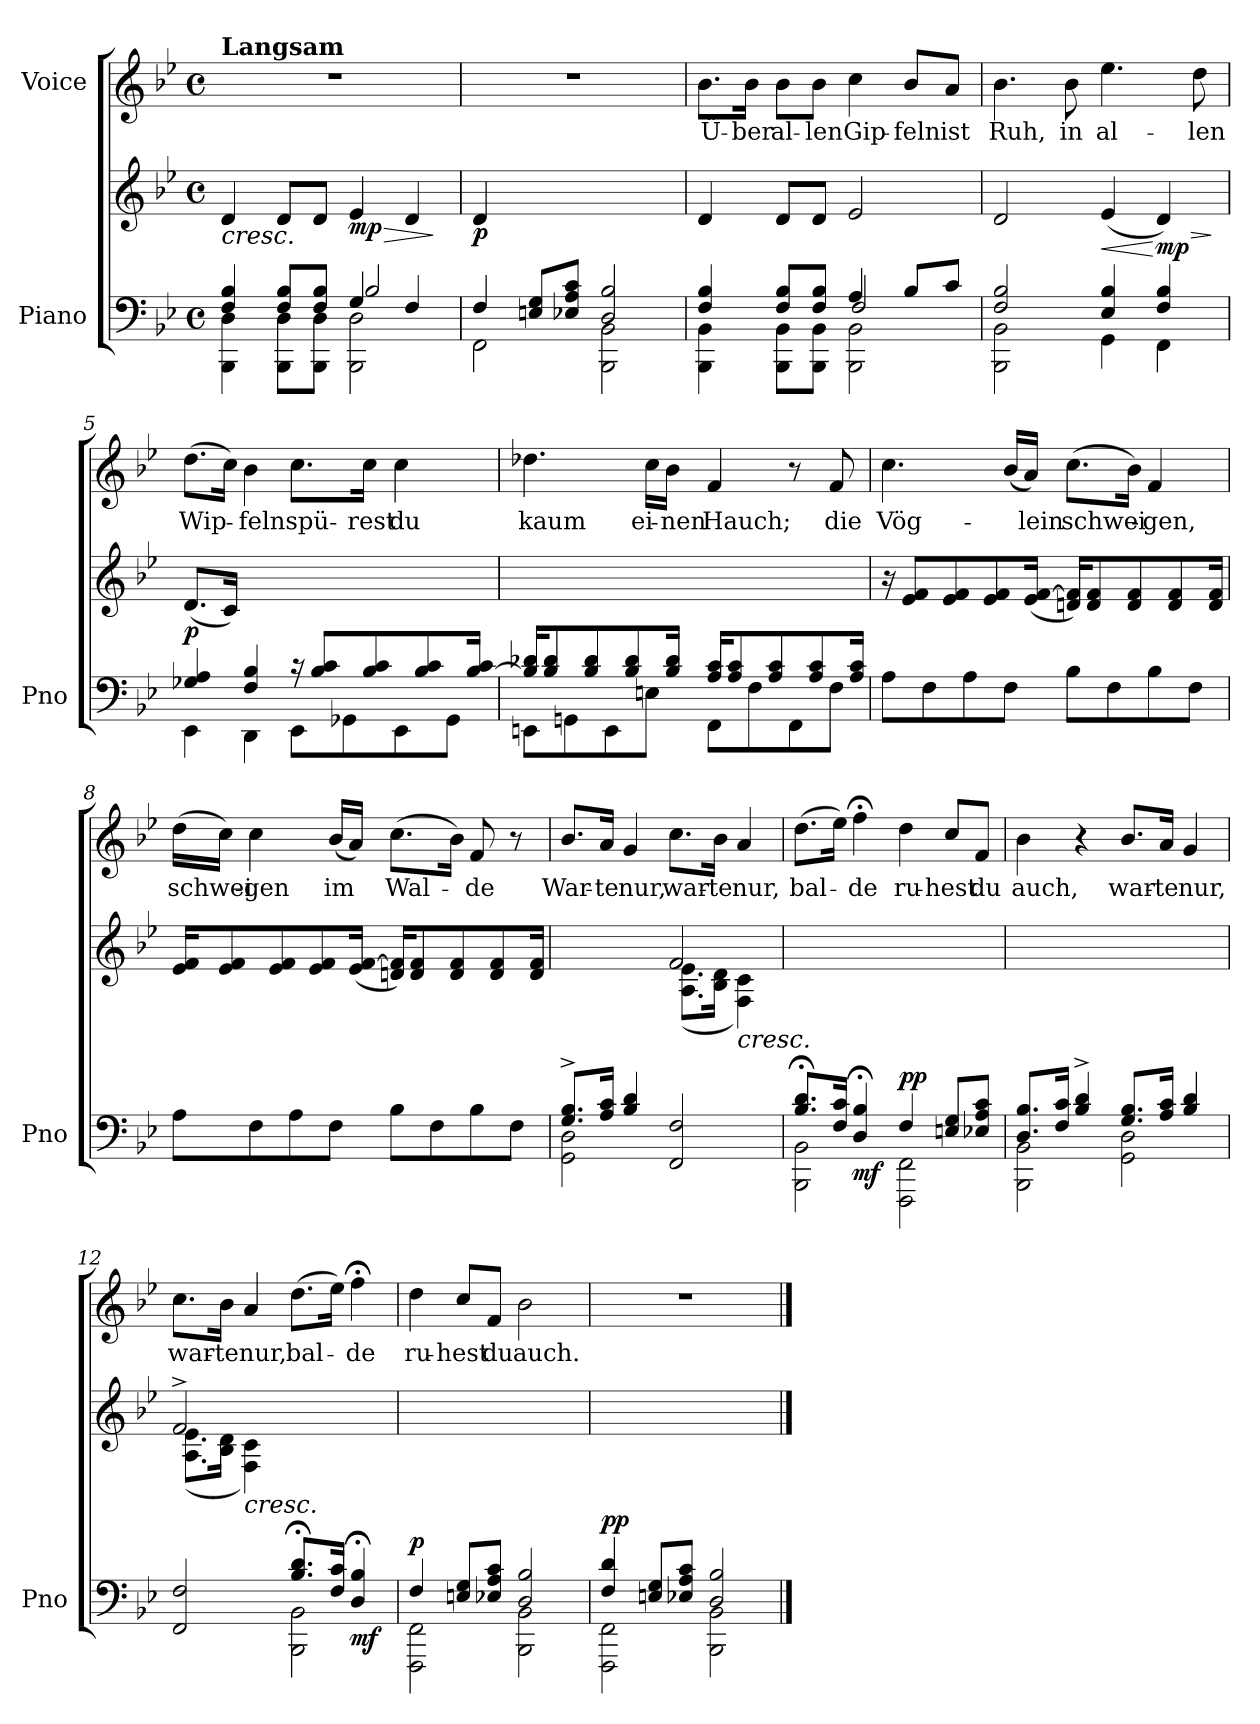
**kern	**kern	**dynam	**kern	**text
*part2	*part2	*part2	*part1	*part1
*staff3	*staff2	*staff2/3	*staff1	*staff1
*I"Piano	*	*	*I"Voice	*
*I'Pno	*	*	*	*
*clefF4	*clefG2	*	*clefG2	*
*k[b-e-]	*k[b-e-]	*	*k[b-e-]	*
*M4/4	*M4/4	*	*M4/4	*
*met(c)	*met(c)	*	*met(c)	*
=1	=1	=1	=1	=1
*^	*	*	*	*
*	*^	*	*	*	*
!	!	!	!	!	!LO:TX:a:B:t=Langsam	!
!	!	!	!	!LO:HP:b	!	!
!	!	!	!	!LO:DY:n=1:b	!	!
!	!	!	!	!LO:DY:n=2:b	!	!
!	!	!	!	!LO:DY:n=3:b	!	!
4F/ 4B-/	4BBB-\ 4D\	2ryy	4d/	< other-dynamics p other-dynamics	1r	.
8F/ 8B-/L	8BBB-\ 8D\L	.	8d/L	.	.	.
8F/ 8B-/J	8BBB-\ 8D\J	.	8d/J	.	.	.
!	!	!	!	!LO:HP:b	!	!
!	!	!	!	!LO:DY:n=4:b	!	!
4G/	2BBB-\ 2D\	2B-/	4e-/	> mp	.	.
4F/	.	.	4d/	[	.	.
*v	*v	*v	*	*	*	*
.	.	]	.	.
=2	=2	=2	=2	=2
*^	*	*	*	*
!	!	!	!LO:DY:b	!	!
4F/	2FF\	(>4d/	p	1r	.
8En/ 8G/L	.	4ryy)	.	.	.
8E-X/ 8A/ 8c/J	.	.	.	.	.
2D/ 2B-/	2BBB-\ 2BB-\	2ryy	.	.	.
=3	=3	=3	=3	=3	=3
*	*^	*	*	*	*
!	!	!	!	!	!	!LO:LY:b
4F/ 4B-/	4BBB-\ 4BB-\	2ryy	4d/	.	8.b-\L	Ü-
!	!	!	!	!	!	!LO:LY:b
.	.	.	.	.	16b-\Jk	-ber
!	!	!	!	!	!	!LO:LY:b
8F/ 8B-/L	8BBB-\ 8BB-\L	.	8d/L	.	8b-\L	al-
!	!	!	!	!	!	!LO:LY:b
8F/ 8B-/J	8BBB-\ 8BB-\J	.	8d/J	.	8b-\J	-len
!	!	!	!	!	!	!LO:LY:b
4A/	2BBB-\ 2BB-\	2F/	2e-/	.	4cc\	Gip-
!	!	!	!	!	!	!LO:LY:b
8B-/L	.	.	.	.	8b-/L	-feln
!	!	!	!	!	!	!LO:LY:b
8c/J	.	.	.	.	8a/J	ist
*	*v	*v	*	*	*	*
=4	=4	=4	=4	=4	=4
!	!	!	!	!	!LO:LY:b
2F/ 2B-/	2BBB-\ 2BB-\	2d/	.	4.b-\	Ruh,
!	!	!	!	!	!LO:LY:b
.	.	.	.	8b-\	in
!	!	!	!LO:HP:b	!	!LO:LY:b
4E-/ 4B-/	4GG\	(>4e-/	<	4.ee-\	al-
!	!	!	!LO:HP:n=1:b	!	!
!	!	!	!LO:DY:n=1:b	!	!
4F/ 4B-/	4FF\	4d/)	[ > mp	.	.
!	!	!	!	!	!LO:LY:b
.	.	.	.	8dd\	-len
*v	*v	*	*	*	*
.	.	]	.	.
!!LO:LB:g=z
=5	=5	=5	=5	=5
*^	*	*	*	*
!	!	!	!LO:DY:b	!	!LO:LY:b
4G-X/ 4A/	4EE-\	(<8.d/L	p	(>8.dd\L	Wip-
.	.	16c/Jk)	.	16cc\Jk)	.
!	!	!	!	!	!LO:LY:b
4F/ 4B-/	4DD\	4ryy	.	4b-\	-feln
!	!	!	!	!	!LO:LY:b
16r	8EE-\L	2ryy	.	8.cc\L	spü-
8B-/ 8c/L	.	.	.	.	.
.	8GG-X\	.	.	.	.
!	!	!	!	!	!LO:LY:b
8B-/ 8c/	.	.	.	16cc\Jk	-rest
!	!	!	!	!	!LO:LY:b
.	8EE-\	.	.	4cc\	du
8B-/ 8c/	.	.	.	.	.
.	8GG-\J	.	.	.	.
[16B-/ 16c/Jk	.	.	.	.	.
=6	=6	=6	=6	=6	=6
!	!	!	!	!	!LO:LY:b
16B-/] 16d-X/KL	8EEn\L	1ryy	.	4.dd-X\	kaum
8B-/ 8d-/	.	.	.	.	.
.	8GGn\	.	.	.	.
8B-/ 8d-/	.	.	.	.	.
.	8EE\	.	.	.	.
8B-/ 8d-/	.	.	.	.	.
!	!	!	!	!	!LO:LY:b
.	8En\J	.	.	16cc\LL	ei-
!	!	!	!	!	!LO:LY:b
16B-/ 16d-/Jk	.	.	.	16b-\JJ	-nen
!	!	!	!	!	!LO:LY:b
16A/ 16c/KL	8FF\L	.	.	4f/	Hauch;
8A/ 8c/	.	.	.	.	.
.	8F\	.	.	.	.
8A/ 8c/	.	.	.	.	.
.	8FF\	.	.	8r	.
8A/ 8c/	.	.	.	.	.
!	!	!	!	!	!LO:LY:b
.	8F\J	.	.	8f/	die
16A/ 16c/Jk	.	.	.	.	.
*v	*v	*	*	*	*
!!LO:LB:g=z
=7	=7	=7	=7	=7
!	!	!	!	!LO:LY:b
8A\L	16r	.	4.cc\	Vög-
.	8e-/ 8f/L	.	.	.
8F\	.	.	.	.
.	8e-/ 8f/	.	.	.
8A\	.	.	.	.
.	8e-/ 8f/	.	.	.
8F\J	.	.	(<16b-/LL	.
!	!	!	!	!LO:LY:b
.	(<16e-/ [16f/Jk	.	16a/JJ)	-lein
!	!	!	!	!LO:LY:b
8B-\L	16dn/ 16f/]KL)	.	(>8.cc\L	schwei-
.	8d/ 8f/	.	.	.
8F\	.	.	.	.
.	8d/ 8f/	.	16b-\Jk)	.
!	!	!	!	!LO:LY:b
8B-\	.	.	4f/	-gen,
.	8d/ 8f/	.	.	.
8F\J	.	.	.	.
.	16d/ 16f/Jk	.	.	.
=8	=8	=8	=8	=8
!	!	!	!	!LO:LY:b
8A\L	16e-/ 16f/KL	.	(>16dd\LL	schwei-
.	8e-/ 8f/	.	16cc\JJ)	.
!	!	!	!	!LO:LY:b
8F\	.	.	4cc\	-gen
.	8e-/ 8f/	.	.	.
8A\	.	.	.	.
.	8e-/ 8f/	.	.	.
!	!	!	!	!LO:LY:b
8F\J	.	.	(<16b-/LL	im
.	(<16e-/ [16f/Jk	.	16a/JJ)	.
!	!	!	!	!LO:LY:b
8B-\L	16dn/ 16f/]KL)	.	(>8.cc\L	Wal-
.	8d/ 8f/	.	.	.
8F\	.	.	.	.
.	8d/ 8f/	.	16b-\Jk)	.
!	!	!	!	!LO:LY:b
8B-\	.	.	8f/	-de
.	8d/ 8f/	.	.	.
8F\J	.	.	8r	.
.	16d/ 16f/Jk	.	.	.
!!LO:LB:g=z
=9	=9	=9	=9	=9
*^	*^	*	*	*
!	!	!	!	!	!	!LO:LY:b
8.G/^ 8.B-/^L	2GG\ 2D\	2ryy	2ryy	.	8.b-/L	War-
!	!	!	!	!	!	!LO:LY:b
16A/ 16c/Jk	.	.	.	.	16a/Jk	-te
!	!	!	!	!	!	!LO:LY:b
4B-/ 4d/	.	.	.	.	4g/	nur,
!	!	!	!	!	!	!LO:LY:b
2FF/ 2F/	2ryy	2f/	(<8.A\ 8.e-\L	.	8.cc\L	war-
!	!	!	!	!	!	!LO:LY:b
.	.	.	16B-\ 16d\Jk	.	16b-\Jk	-te
!	!	!	!LO:TX:b:i:t=cresc.	!	!	!
!	!	!	!	!	!	!LO:LY:b
.	.	.	4F\ 4c\)	.	4a/	nur,
=10	=10	=10	=10	=10	=10	=10
!	!	!	!	!	!	!LO:LY:b
*	*	*v	*v	*	*	*
8.B-/;< 8.d/;<L	2BBB-\ 2BB-\	1ryy	.	(>8.dd\L	bal-
16F/ 16c/Jk	.	.	.	16ee-\Jk)	.
!	!	!	!LO:DY:b=2	!	!LO:LY:b
4D/;< 4B-/;<	.	.	mf	4ff;<\	-de
!	!	!	!LO:DY:a=2	!	!LO:LY:b
4F/	2FFF\ 2FF\	.	pp	4dd\	ru-
!	!	!	!	!	!LO:LY:b
8En/ 8G/L	.	.	.	8cc/L	-hest
!	!	!	!	!	!LO:LY:b
8E-X/ 8A/ 8c/J	.	.	.	8f/J	du
=11	=11	=11	=11	=11	=11
!	!	!	!	!	!LO:LY:b
8.D/ 8.B-/L	2BBB-\ 2BB-\	1ryy	.	4b-\	auch,
16F/ 16c/Jk	.	.	.	.	.
4B-/^ 4d/^	.	.	.	4r	.
!	!	!	!	!	!LO:LY:b
8.G/ 8.B-/L	2GG\ 2D\	.	.	8.b-/L	war-
!	!	!	!	!	!LO:LY:b
16A/ 16c/Jk	.	.	.	16a/Jk	-te
!	!	!	!	!	!LO:LY:b
4B-/ 4d/	.	.	.	4g/	nur,
!!LO:PB:g=z
=12	=12	=12	=12	=12	=12
*	*	*^	*	*	*
!	!	!	!	!	!	!LO:LY:b
2FF/ 2F/	2ryy	2f^/	(<8.A\ 8.e-\L	.	8.cc\L	war-
!	!	!	!	!	!	!LO:LY:b
.	.	.	16B-\ 16d\Jk	.	16b-\Jk	-te
!	!	!	!LO:TX:b:i:t=cresc.	!	!	!
!	!	!	!	!	!	!LO:LY:b
.	.	.	4F\ 4c\)	.	4a/	nur,
!	!	!	!	!	!	!LO:LY:b
8.B-/;< 8.d/;<L	2BBB-\ 2BB-\	2ryy	2ryy	.	(>8.dd\L	bal-
16F/ 16c/Jk	.	.	.	.	16ee-\Jk)	.
!	!	!	!	!LO:DY:b=2	!	!LO:LY:b
4D/;< 4B-/;<	.	.	.	mf	4ff;<\	-de
*	*	*v	*v	*	*	*
=13	=13	=13	=13	=13	=13
!	!	!	!LO:DY:a=2	!	!LO:LY:b
4F/	2FFF\ 2FF\	1ryy	p	4dd\	ru-
!	!	!	!	!	!LO:LY:b
8En/ 8G/L	.	.	.	8cc/L	-hest
!	!	!	!	!	!LO:LY:b
8E-X/ 8A/ 8c/J	.	.	.	8f/J	du
!	!	!	!	!	!LO:LY:b
2D/ 2B-/	2BBB-\ 2BB-\	.	.	2b-\	auch.
=14	=14	=14	=14	=14	=14
!	!	!	!LO:DY:a=2	!	!
4F/ 4d/	2FFF\ 2FF\	1ryy	pp	1r	.
8En/ 8G/L	.	.	.	.	.
8E-X/ 8A/ 8c/J	.	.	.	.	.
2D/ 2B-/	2BBB-\ 2BB-\	.	.	.	.
*v	*v	*	*	*	*
==	==	==	==	==
*-	*-	*-	*-	*-
